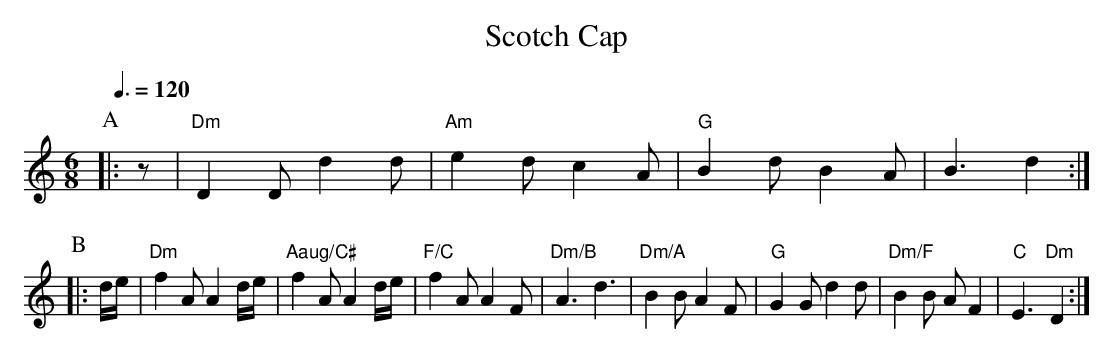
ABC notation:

X:1
T:Scotch Cap
Q:3/8=120
M:6/8
L:1/8
K:DDor
P:A
|:z | "Dm"D2D d2d | "Am"e2d c2A | "G"B2d B2A | B3 d2 :|
P:B
|: d/e/ | "Dm"f2A A2 d/e/ | "Aaug/C#"f2A A2 d/e/ | "F/C"f2A A2F | "Dm/B"A3 d3 |\
"Dm/A"B2B A2F | "G"G2G d2d | "Dm/F"B2B AF2 | "C"E3 "Dm"D2 :|
